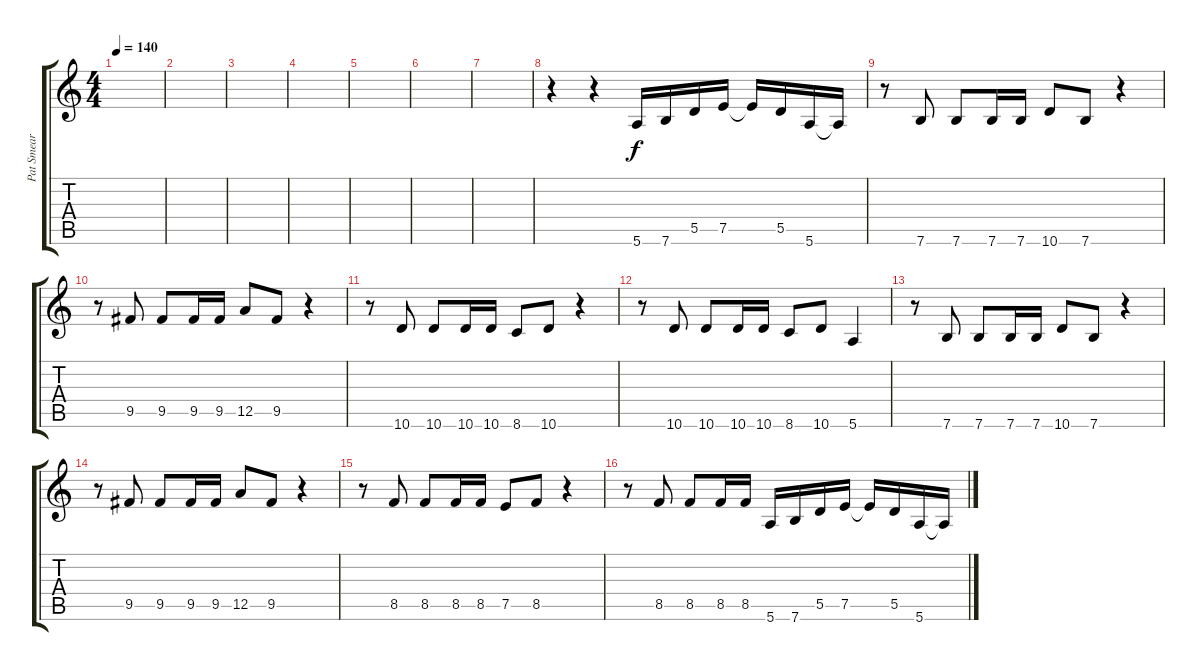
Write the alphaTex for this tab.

\track ("Pat Smear (Líder/Rítmica)" "Pat Smear ") {instrument overdrivenguitar}
\staff {score tabs}
\tuning (E4 B3 G3 D3 A2 E2) {hide}
\ts (4 4)
\tempo 140
\clef g2
\ks c
|
|
|
|
|
|
|
r.4 r.4 5.6.16 7.6.16 5.5.16 7.5.16 7.5{t}.16 5.5.16 5.6.16 5.6{t}.16 |
r.8 7.6.8 7.6.8 7.6.16 7.6.16 10.6.8 7.6.8 r.4 |
r.8 9.5.8 9.5.8 9.5.16 9.5.16 12.5.8 9.5.8 r.4 |
r.8 10.6.8 10.6.8 10.6.16 10.6.16 8.6.8 10.6.8 r.4 |
r.8 10.6.8 10.6.8 10.6.16 10.6.16 8.6.8 10.6.8 5.6.4 |
r.8 7.6.8 7.6.8 7.6.16 7.6.16 10.6.8 7.6.8 r.4 |
r.8 9.5.8 9.5.8 9.5.16 9.5.16 12.5.8 9.5.8 r.4 |
r.8 8.5.8 8.5.8 8.5.16 8.5.16 7.5.8 8.5.8 r.4 |
r.8 8.5.8 8.5.8 8.5.16 8.5.16 5.6.16 7.6.16 5.5.16 7.5.16 7.5{t}.16 5.5.16 5.6.16 5.6{t}.16
